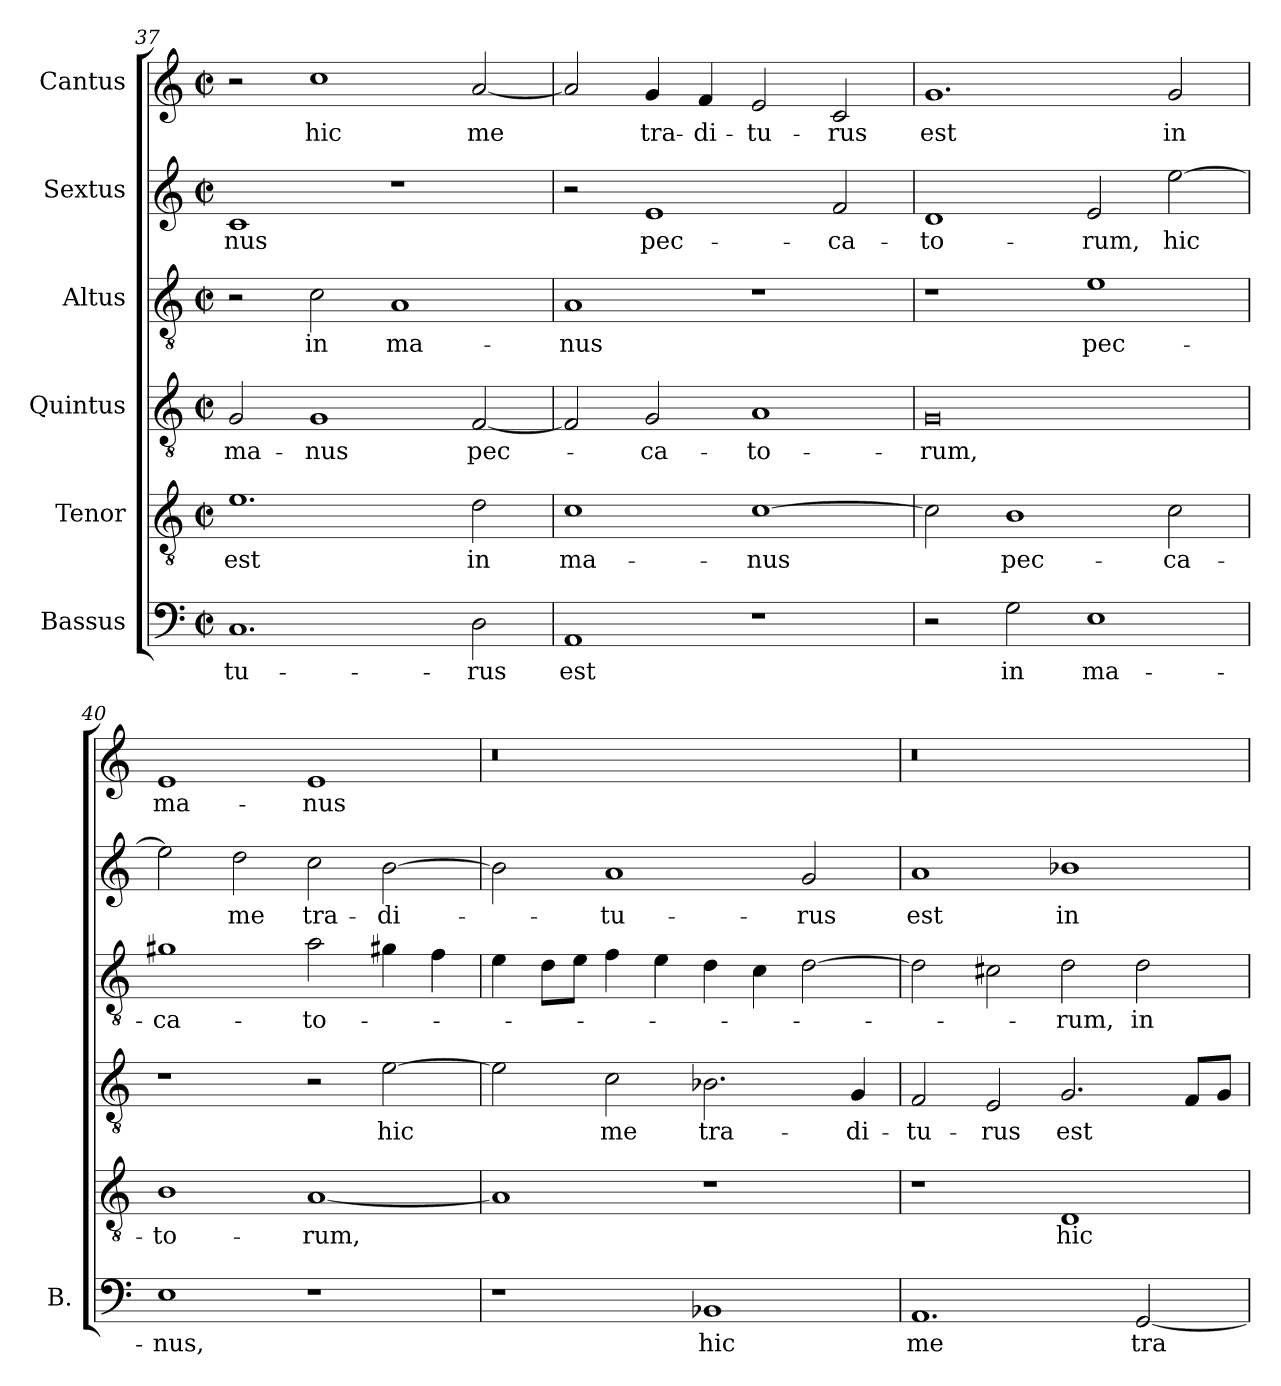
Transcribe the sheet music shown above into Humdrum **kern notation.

**kern	**text	**kern	**text	**kern	**text	**kern	**text	**kern	**text	**kern	**text
*part6	*part6	*part5	*part5	*part4	*part4	*part3	*part3	*part2	*part2	*part1	*part1
*staff6	*staff6	*staff5	*staff5	*staff4	*staff4	*staff3	*staff3	*staff2	*staff2	*staff1	*staff1
*I"Bassus	*	*I"Tenor	*	*I"Quintus	*	*I"Altus	*	*I"Sextus	*	*I"Cantus	*
*I'B.	*	*	*	*	*	*	*	*	*	*	*
*clefF4	*	*clefGv2	*	*clefGv2	*	*clefGv2	*	*clefG2	*	*clefG2	*
*k[]	*	*k[]	*	*k[]	*	*k[]	*	*k[]	*	*k[]	*
*C:	*	*C:	*	*C:	*	*C:	*	*C:	*	*C:	*
*M2/2	*	*M2/2	*	*M2/2	*	*M2/2	*	*M2/2	*	*M2/2	*
*met(c|)	*	*met(c|)	*	*met(c|)	*	*met(c|)	*	*met(c|)	*	*met(c|)	*
=37	=37	=37	=37	=37	=37	=37	=37	=37	=37	=37	=37
1.C/	-tu-	1.e\	est	2G/	ma-	2r	.	1c/	-nus	2r	.
.	.	.	.	1G/	-nus	2c\	in	.	.	1cc\	hic
.	.	.	.	.	.	1A/	ma-	1r	.	.	.
2D\	-rus	2d\	in	[2F/	pec-	.	.	.	.	[2a/	me
=38	=38	=38	=38	=38	=38	=38	=38	=38	=38	=38	=38
1AA/	est	1c\	ma-	2F/]	.	1A/	-nus	2r	.	2a/]	.
.	.	.	.	2G/	-ca-	.	.	1e/	pec-	4g/	tra-
.	.	.	.	.	.	.	.	.	.	4f/	-di-
1r	.	[1c\	-nus	1A/	-to-	1r	.	.	.	2e/	-tu-
.	.	.	.	.	.	.	.	2f/	-ca-	2c/	-rus
=39	=39	=39	=39	=39	=39	=39	=39	=39	=39	=39	=39
2r	.	2c\]	.	0G/	-rum,	1r	.	1d/	-to-	1.g/	est
2G\	in	1B\	pec-	.	.	.	.	.	.	.	.
1E\	ma-	.	.	.	.	1e\	pec-	2e/	-rum,	.	.
.	.	2c\	-ca-	.	.	.	.	[2ee\	hic	2g/	in
=40	=40	=40	=40	=40	=40	=40	=40	=40	=40	=40	=40
1E\	-nus,	1B\	-to-	1r	.	1g#X\	-ca-	2ee\]	.	1e/	ma-
.	.	.	.	.	.	.	.	2dd\	me	.	.
1r	.	[1A/	-rum,	2r	.	2a\	-to-	2cc\	tra-	1e/	-nus
.	.	.	.	[2e\	hic	4g#X\	.	[2b\	-di-	.	.
.	.	.	.	.	.	4f\	.	.	.	.	.
=41	=41	=41	=41	=41	=41	=41	=41	=41	=41	=41	=41
!	!	!	!	!	!	!	!	!	!	!LO:N:vis=0	!
1r	.	1A/]	.	2e\]	.	4e\	.	2b\]	.	1r	.
.	.	.	.	.	.	8d\L	.	.	.	.	.
.	.	.	.	.	.	8e\J	.	.	.	.	.
.	.	.	.	2c\	me	4f\	.	1a/	-tu-	.	.
.	.	.	.	.	.	4e\	.	.	.	.	.
1BB-X/	hic	1r	.	2.B-X\	tra-	4d\	.	.	.	1ryy	.
.	.	.	.	.	.	4c\	.	.	.	.	.
.	.	.	.	.	.	[2d\	.	2g/	-rus	.	.
.	.	.	.	4G/	-di-	.	.	.	.	.	.
=42	=42	=42	=42	=42	=42	=42	=42	=42	=42	=42	=42
!	!	!	!	!	!	!	!	!	!	!LO:N:vis=0	!
1.AA/	me	1r	.	2F/	-tu-	2d\]	.	1a/	est	1r	.
.	.	.	.	2E/	-rus	2c#X\	.	.	.	.	.
.	.	1D/	hic	2.G/	est	2d\	-rum,	1b-X\	in	1ryy	.
[2GG/	tra-	.	.	.	.	2d\	in	.	.	.	.
.	.	.	.	8F/L	.	.	.	.	.	.	.
.	.	.	.	8G/J	.	.	.	.	.	.	.
=	=	=	=	=	=	=	=	=	=	=	=
*-	*-	*-	*-	*-	*-	*-	*-	*-	*-	*-	*-
